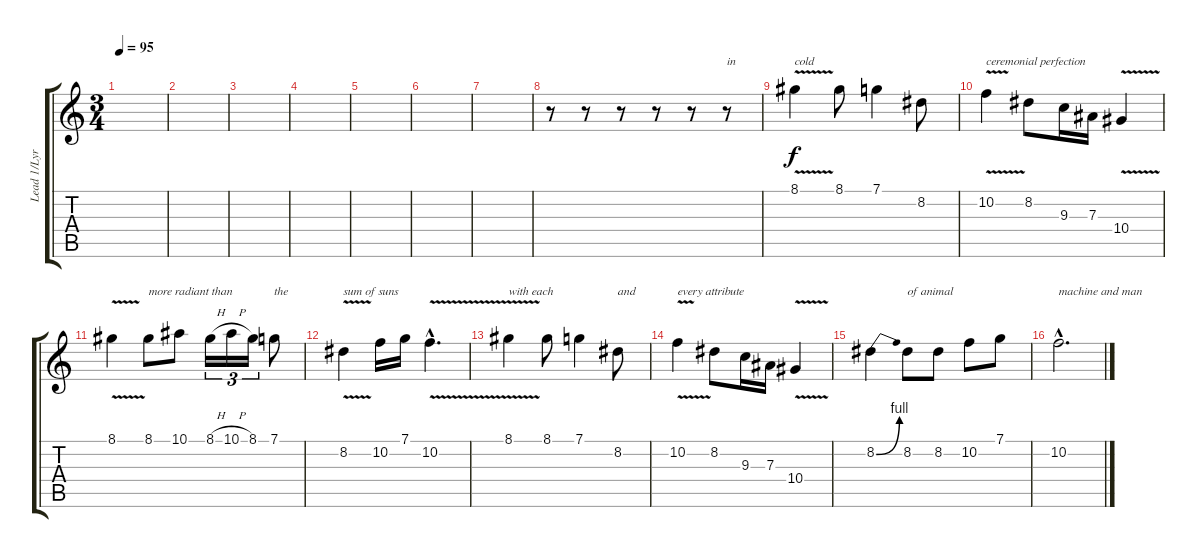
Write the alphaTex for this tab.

\track ("Lead 1/Lyrics" "Lead 1/Lyr") {instrument distortionguitar}
\staff {score tabs}
\tuning (C4 G3 Eb3 Bb2 F2 C2) {hide}
\ts (3 4)
\tempo 95
\clef g2
\ks c
|
|
|
|
|
|
|
r.8 r.8 r.8 r.8 r.8 r.8{txt "in"} |
8.1{v}.4{txt "cold"} 8.1.8 7.1.4 8.2.8 |
10.2{v}.4{txt "ceremonial perfection"} 8.2.8 9.3.16 7.3.16 10.4{v}.4 |
8.1{v}.4 8.1.8{txt "more radiant than"} 10.1.8 8.1{h}.16{tu (3 2)} 10.1{h}.16{tu (3 2)} 8.1.16{tu (3 2)} 7.1.8{txt "the"} |
8.2{v}.4{txt "sum of suns"} 10.2.16 7.1.16 10.2{v hac}.4{d} |
8.1{v}.4{txt "with each"} 8.1.8 7.1.4 8.2.8{txt "and"} |
10.2{v}.4{txt "every attribute "} 8.2.8 9.3.16 7.3.16 10.4{v}.4 |
8.2{be (bend 0 0 60 4)}.4 8.2.8{txt "of animal"} 8.2.8 10.2.8 7.1.8 |
10.2{hac}.2{d txt "machine and man"}
